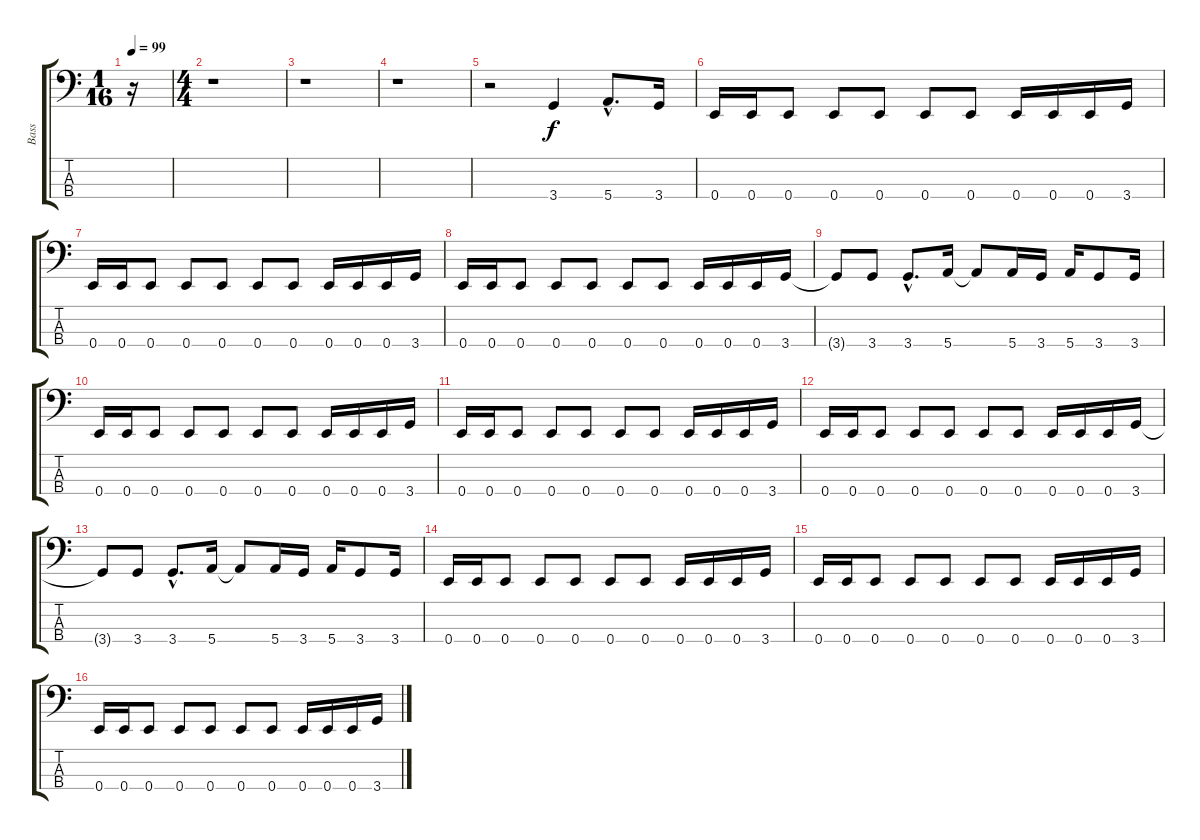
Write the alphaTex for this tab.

\track ("Bass" "Bass") {instrument electricbasspick}
\staff {score tabs}
\tuning (G2 D2 A1 E1) {hide}
\ts (1 16)
\tempo 99
\clef f4
\ks c
r.16{dy f instrument electricbasspick} |
\ts (4 4)
r.1 |
r.1 |
r.1 |
r.2 3.4.4 5.4{hac}.8{d} 3.4.16 |
0.4.16 0.4.16 0.4.8 0.4.8 0.4.8 0.4.8 0.4.8 0.4.16 0.4.16 0.4.16 3.4.16 |
0.4.16 0.4.16 0.4.8 0.4.8 0.4.8 0.4.8 0.4.8 0.4.16 0.4.16 0.4.16 3.4.16 |
0.4.16 0.4.16 0.4.8 0.4.8 0.4.8 0.4.8 0.4.8 0.4.16 0.4.16 0.4.16 3.4.16 |
3.4{t}.8 3.4.8 3.4{hac}.8{d} 5.4.16 5.4{t}.8 5.4.16 3.4.16 5.4.16 3.4.8 3.4.16 |
0.4.16 0.4.16 0.4.8 0.4.8 0.4.8 0.4.8 0.4.8 0.4.16 0.4.16 0.4.16 3.4.16 |
0.4.16 0.4.16 0.4.8 0.4.8 0.4.8 0.4.8 0.4.8 0.4.16 0.4.16 0.4.16 3.4.16 |
0.4.16 0.4.16 0.4.8 0.4.8 0.4.8 0.4.8 0.4.8 0.4.16 0.4.16 0.4.16 3.4.16 |
3.4{t}.8 3.4.8 3.4{hac}.8{d} 5.4.16 5.4{t}.8 5.4.16 3.4.16 5.4.16 3.4.8 3.4.16 |
0.4.16 0.4.16 0.4.8 0.4.8 0.4.8 0.4.8 0.4.8 0.4.16 0.4.16 0.4.16 3.4.16 |
0.4.16 0.4.16 0.4.8 0.4.8 0.4.8 0.4.8 0.4.8 0.4.16 0.4.16 0.4.16 3.4.16 |
0.4.16 0.4.16 0.4.8 0.4.8 0.4.8 0.4.8 0.4.8 0.4.16 0.4.16 0.4.16 3.4.16
